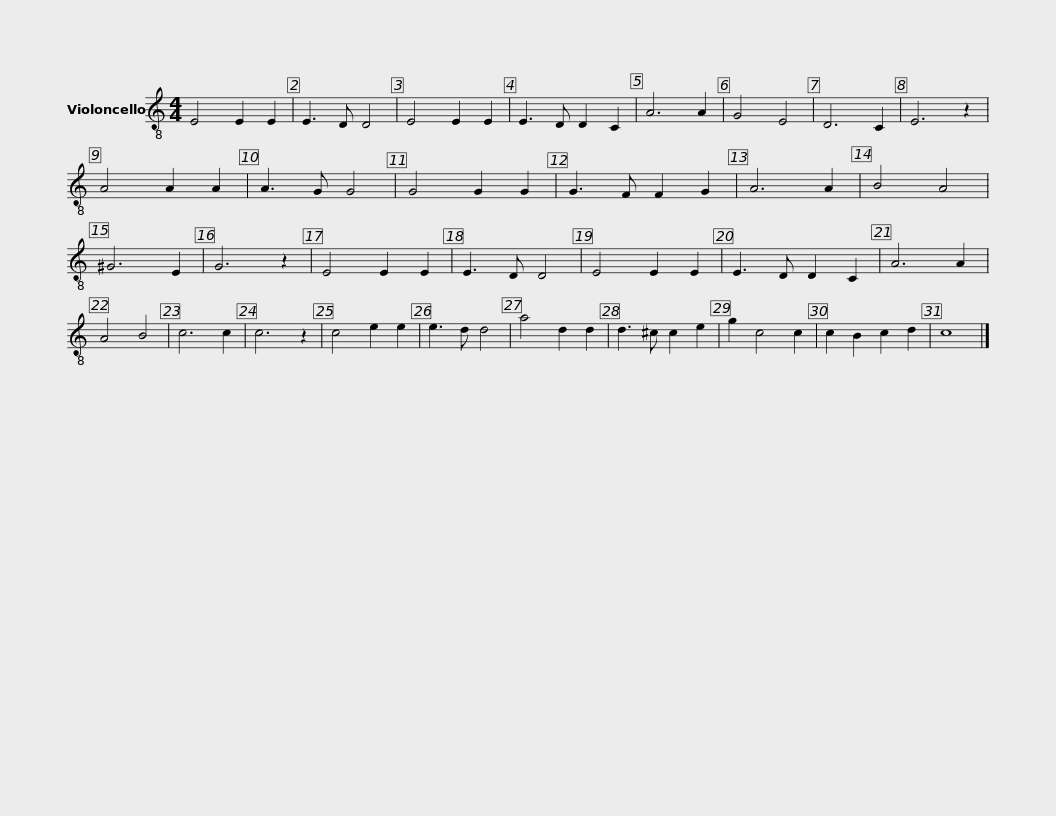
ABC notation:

X:1
L:1/8
M:4/4
I:linebreak $
K:C
V:1 treble-8
V:1
 E4 E2 E2 | E3 D D4 | E4 E2 E2 | E3 D D2 C2 | A6 A2 | %5
 G4 E4 | D6 C2 |$ E6 z2 | A4 A2 A2 | A3 G G4 | %10
 G4 G2 G2 | G3 F F2 G2 | A6 A2 | B4 A4 | ^G6 E2 |$ %15
 G6 z2 | E4 E2 E2 | E3 D D4 | E4 E2 E2 | E3 D D2 C2 | %20
 A6 A2 | A4 B4 | c6 c2 |$ c6 z2 | c4 e2 e2 | %25
 e3 d d4 | a4 d2 d2 | d3 ^c c2 e2 | g2 c4 c2 | c2 B2 c2 d2 | %30
 c8 |] %31
